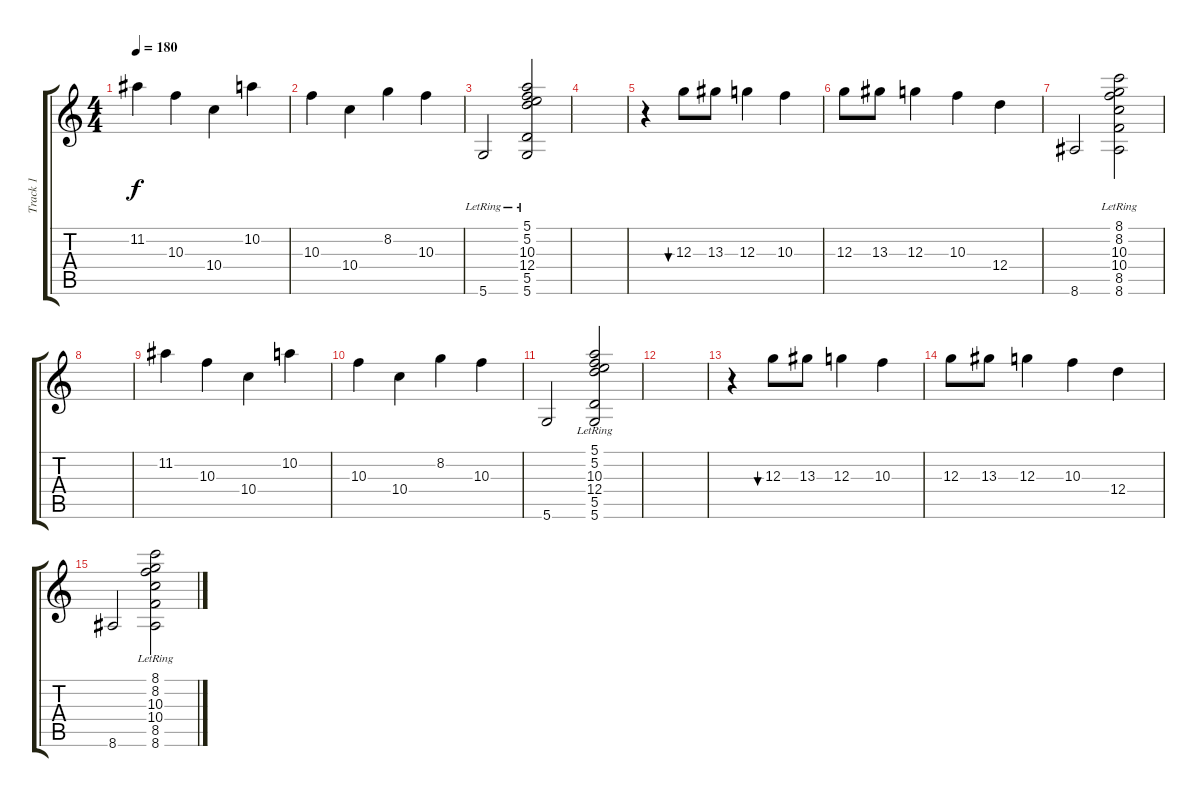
\track ("Track 1" "Track 1") {instrument acousticguitarsteel}
\staff {score tabs}
\tuning (E4 B3 G3 D3 A2 D2) {hide}
\ts (4 4)
\tempo 180
\clef g2
\ks c
11.2.4{dy f} 10.3.4 10.4.4 10.2.4 |
10.3.4 10.4.4 8.2.4 10.3.4 |
5.6{lr}.2 (5.1{lr} 5.2{lr} 10.3{lr} 12.4{lr} 5.5{lr} 5.6{lr}).2 |
|
r.4 12.3.8{bu 60} 13.3.8 12.3.4 10.3.4 |
12.3.8 13.3.8 12.3.4 10.3.4 12.4.4 |
8.6.2 (8.1 8.2 10.3 10.4 8.5{lr} 8.6).2 |
|
11.2.4 10.3.4 10.4.4 10.2.4 |
10.3.4 10.4.4 8.2.4 10.3.4 |
5.6.2 (5.1 5.2{lr} 10.3 12.4 5.5 5.6).2 |
|
r.4 12.3.8{bu 60} 13.3.8 12.3.4 10.3.4 |
12.3.8 13.3.8 12.3.4 10.3.4 12.4.4 |
8.6.2 (8.1{lr} 8.2 10.3 10.4 8.5 8.6).2
